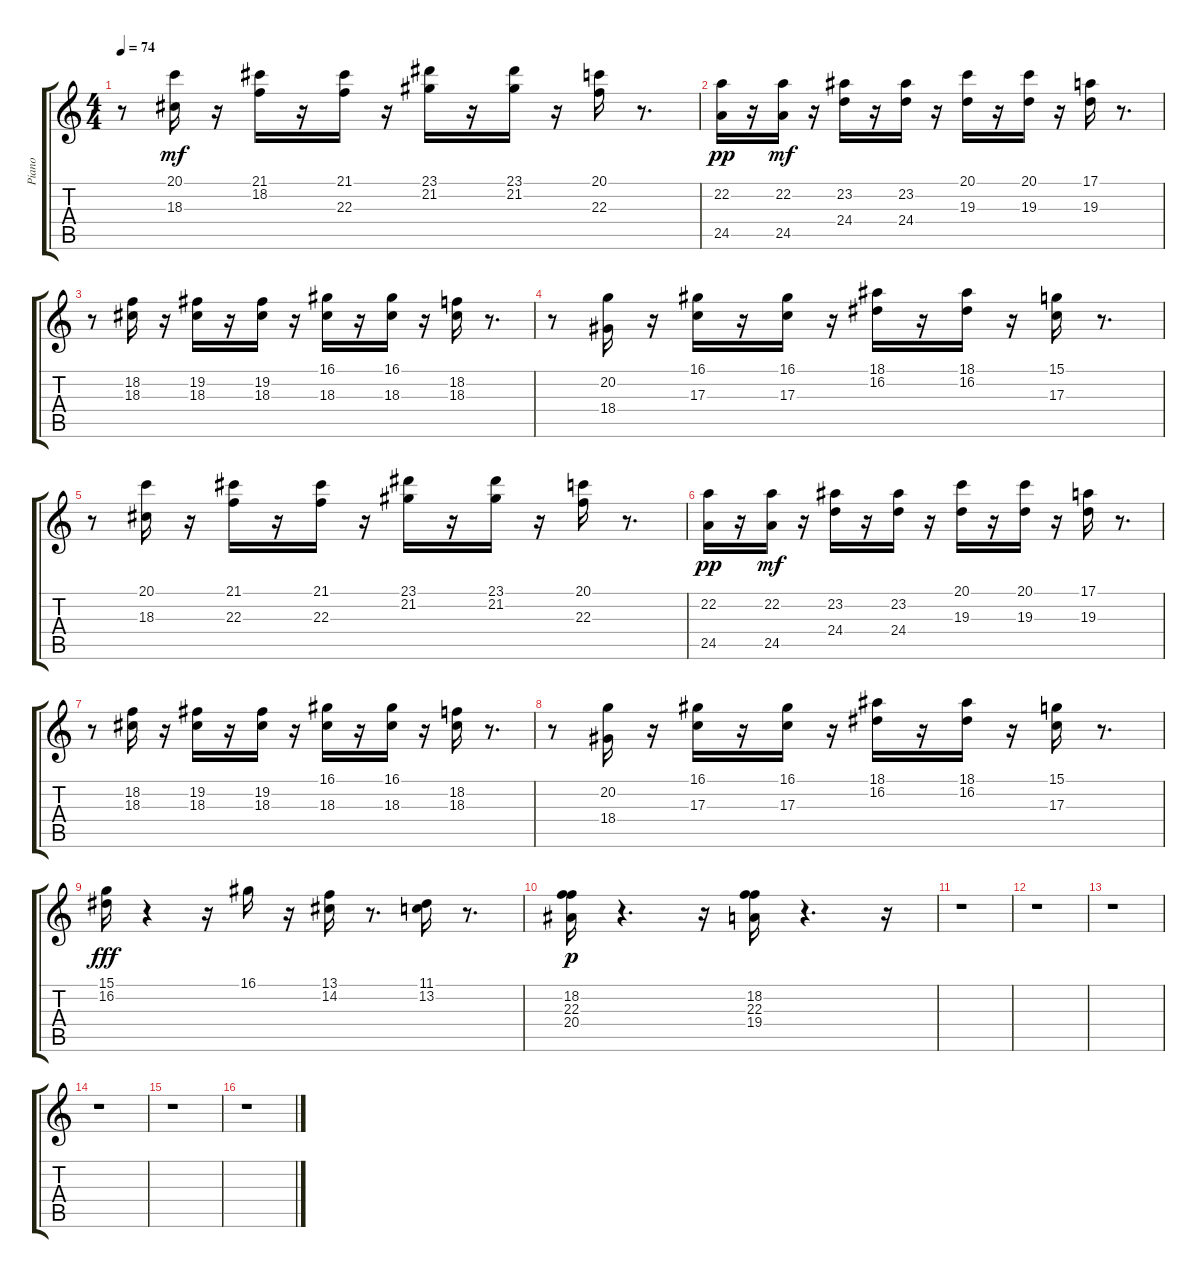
\track ("Piano" "Piano") {instrument acousticgrandpiano}
\staff {score tabs}
\tuning (E4 B3 G3 D3 A2 E2) {hide}
\ts (4 4)
\tempo 74
\clef g2
\ks c
r.8{dy fff} (20.1 18.3).16{dy mf} r.16 (21.1 18.2).16 r.16 (21.1 22.3).16 r.16 (23.1 21.2).16 r.16 (23.1 21.2).16 r.16 (20.1 22.3).16 r.8{d} |
(22.2 24.5).16{dy pp} r.16 (22.2 24.5).16{dy mf} r.16 (23.2 24.4).16 r.16 (23.2 24.4).16 r.16 (20.1 19.3).16 r.16 (20.1 19.3).16 r.16 (17.1 19.3).16 r.8{d} |
r.8 (18.2 18.3).16 r.16 (19.2 18.3).16 r.16 (19.2 18.3).16 r.16 (16.1 18.3).16 r.16 (16.1 18.3).16 r.16 (18.2 18.3).16 r.8{d} |
r.8 (20.2 18.4).16 r.16 (16.1 17.3).16 r.16 (16.1 17.3).16 r.16 (18.1 16.2).16 r.16 (18.1 16.2).16 r.16 (15.1 17.3).16 r.8{d} |
r.8 (20.1 18.3).16 r.16 (21.1 22.3).16 r.16 (21.1 22.3).16 r.16 (23.1 21.2).16 r.16 (23.1 21.2).16 r.16 (20.1 22.3).16 r.8{d} |
(22.2 24.5).16{dy pp} r.16 (22.2 24.5).16{dy mf} r.16 (23.2 24.4).16 r.16 (23.2 24.4).16 r.16 (20.1 19.3).16 r.16 (20.1 19.3).16 r.16 (17.1 19.3).16 r.8{d} |
r.8 (18.2 18.3).16 r.16 (19.2 18.3).16 r.16 (19.2 18.3).16 r.16 (16.1 18.3).16 r.16 (16.1 18.3).16 r.16 (18.2 18.3).16 r.8{d} |
r.8 (20.2 18.4).16 r.16 (16.1 17.3).16 r.16 (16.1 17.3).16 r.16 (18.1 16.2).16 r.16 (18.1 16.2).16 r.16 (15.1 17.3).16 r.8{d} |
(15.1 16.2).16{dy fff} r.4 r.16 16.1.16 r.16 (13.1 14.2).16 r.8{d} (11.1 13.2).16 r.8{d} |
(18.2 22.3 20.4).16{dy p} r.4{d} r.16 (18.2 22.3 19.4).16 r.4{d} r.16 |
r.1 |
r.1 |
r.1 |
r.1 |
r.1 |
r.1
